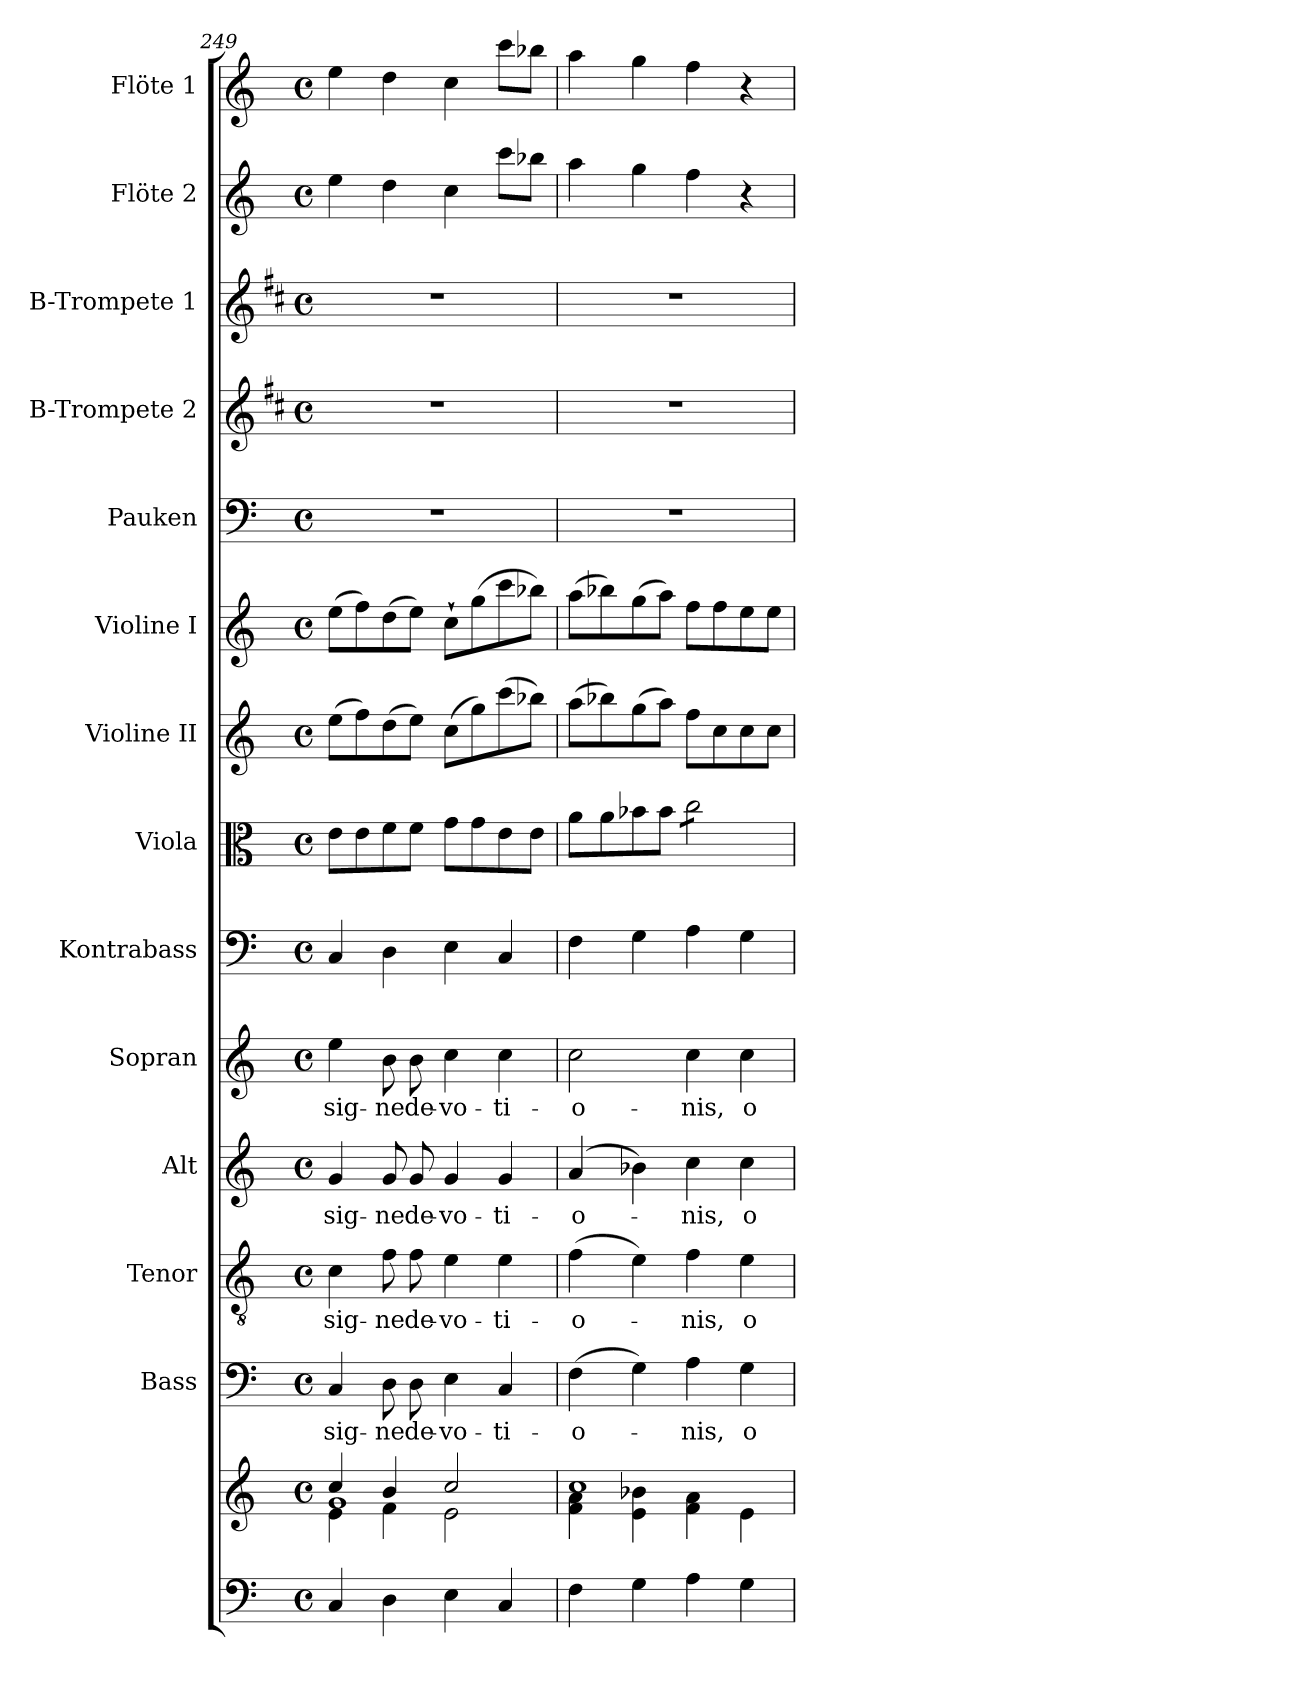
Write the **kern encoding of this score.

**kern	**kern	**kern	**text	**kern	**text	**kern	**text	**kern	**text	**kern	**kern	**kern	**kern	**kern	**kern	**kern	**kern	**kern
*part14	*part14	*part13	*part13	*part12	*part12	*part11	*part11	*part10	*part10	*part9	*part8	*part7	*part6	*part5	*part4	*part3	*part2	*part1
*staff15	*staff14	*staff13	*staff13	*staff12	*staff12	*staff11	*staff11	*staff10	*staff10	*staff9	*staff8	*staff7	*staff6	*staff5	*staff4	*staff3	*staff2	*staff1
*	*	*I"Bass	*	*I"Tenor	*	*I"Alt	*	*I"Sopran	*	*I"Kontrabass	*I"Viola	*I"Violine II	*I"Violine I	*I"Pauken	*I"B-Trompete 2	*I"B-Trompete 1	*I"Flöte 2	*I"Flöte 1
*	*	*I'B.	*	*I'T.	*	*I'A.	*	*I'S.	*	*I'Kb.	*I'Vla.	*I'Vl. II	*I'Vl. I	*I'Pk.	*I'B Trp. 2	*I'B Trp. 1	*I'Fl. 2	*I'Fl. 1
!!LO:PB:g=z
*clefF4	*clefG2	*clefF4	*	*clefGv2	*	*clefG2	*	*clefG2	*	*clefF4	*clefC3	*clefG2	*clefG2	*clefF4	*clefG2	*clefG2	*clefG2	*clefG2
*	*	*	*	*	*	*	*	*	*	*ITrd7c12	*	*	*	*	*ITrd1c2	*ITrd1c2	*	*
*k[]	*k[]	*k[]	*	*k[]	*	*k[]	*	*k[]	*	*k[]	*k[]	*k[]	*k[]	*k[]	*k[]	*k[]	*k[]	*k[]
*C:	*C:	*C:	*	*C:	*	*C:	*	*C:	*	*C:	*C:	*C:	*C:	*C:	*C:	*C:	*C:	*C:
*M4/4	*M4/4	*M4/4	*	*M4/4	*	*M4/4	*	*M4/4	*	*M4/4	*M4/4	*M4/4	*M4/4	*M4/4	*M4/4	*M4/4	*M4/4	*M4/4
*met(c)	*met(c)	*met(c)	*	*met(c)	*	*met(c)	*	*met(c)	*	*met(c)	*met(c)	*met(c)	*met(c)	*met(c)	*met(c)	*met(c)	*met(c)	*met(c)
=249	=249	=249	=249	=249	=249	=249	=249	=249	=249	=249	=249	=249	=249	=249	=249	=249	=249	=249
*	*^	*	*	*	*	*	*	*	*	*	*	*	*	*	*	*	*	*
*	*	*^	*	*	*	*	*	*	*	*	*	*	*	*	*	*	*	*	*
!	!	!	!	!	!LO:LY:b	!	!LO:LY:b	!	!LO:LY:b	!	!LO:LY:b	!	!	!	!	!	!	!	!	!
4C/	4cc/	4e\	1g	4C/	-sig-	4c\	-sig-	4g/	-sig-	4ee\	-sig-	4CC/	8e\L	(>8ee\L	(>8ee\L	1r	1r	1r	4ee\	4ee\
.	.	.	.	.	.	.	.	.	.	.	.	.	8e\	8ff\)	8ff\)	.	.	.	.	.
!	!	!	!	!	!LO:LY:b	!	!LO:LY:b	!	!LO:LY:b	!	!LO:LY:b	!	!	!	!	!	!	!	!	!
4D\	4b/	4f\	.	8D\	-ne	8f\	-ne	8g/	-ne	8b\	-ne	4DD\	8f\	(>8dd\	(>8dd\	.	.	.	4dd\	4dd\
!	!	!	!	!	!LO:LY:b	!	!LO:LY:b	!	!LO:LY:b	!	!LO:LY:b	!	!	!	!	!	!	!	!	!
.	.	.	.	8D\	de-	8f\	de-	8g/	de-	8b\	de-	.	8f\J	8ee\J)	8ee\J)	.	.	.	.	.
!	!	!	!	!	!LO:LY:b	!	!LO:LY:b	!	!LO:LY:b	!	!LO:LY:b	!	!	!	!	!	!	!	!	!
4E\	2cc/	2e\	.	4E\	-vo-	4e\	-vo-	4g/	-vo-	4cc\	-vo-	4EE\	8g\L	(>8cc\L	8cc`>\L	.	.	.	4cc\	4cc\
.	.	.	.	.	.	.	.	.	.	.	.	.	8g\	8gg\)	(>8gg\	.	.	.	.	.
!	!	!	!	!	!LO:LY:b	!	!LO:LY:b	!	!LO:LY:b	!	!LO:LY:b	!	!	!	!	!	!	!	!	!
4C/	.	.	.	4C/	-ti-	4e\	-ti-	4g/	-ti-	4cc\	-ti-	4CC/	8e\	(>8ccc\	8ccc\	.	.	.	8ccc\L	8ccc\L
.	.	.	.	.	.	.	.	.	.	.	.	.	8e\J	8bb-X\J)	8bb-X\J)	.	.	.	8bb-X\J	8bb-X\J
*	*	*v	*v	*	*	*	*	*	*	*	*	*	*	*	*	*	*	*	*	*
=250	=250	=250	=250	=250	=250	=250	=250	=250	=250	=250	=250	=250	=250	=250	=250	=250	=250	=250	=250
!	!	!	!	!LO:LY:b	!	!LO:LY:b	!	!LO:LY:b	!	!LO:LY:b	!	!	!	!	!	!	!	!	!
4F\	1cc	4f\ 4a\	(>4F\	-o-	(>4f\	-o-	(4a/	-o-	2cc\	-o-	4FF\	8a\L	(>8aa\L	(>8aa\L	1r	1r	1r	4aa\	4aa\
.	.	.	.	.	.	.	.	.	.	.	.	8a\	8bb-X\)	8bb-X\)	.	.	.	.	.
4G\	.	4e\ 4b-X\	4G\)	.	4e\)	.	4b-X\)	.	.	.	4GG\	8b-X\	(>8gg\	(>8gg\	.	.	.	4gg\	4gg\
.	.	.	.	.	.	.	.	.	.	.	.	8b-\J	8aa\J)	8aa\J)	.	.	.	.	.
!	!	!	!	!LO:LY:b	!	!LO:LY:b	!	!LO:LY:b	!	!LO:LY:b	!	!	!	!	!	!	!	!	!
*	*	*	*	*	*	*	*	*	*	*	*	*tremolo	*	*	*	*	*	*	*
4A\	.	4f\ 4a\	4A\	-nis,	4f\	-nis,	4cc\	-nis,	4cc\	-nis,	4AA\	8cc\L	8ff\L	8ff\L	.	.	.	4ff\	4ff\
.	.	.	.	.	.	.	.	.	.	.	.	8cc\	8cc\	8ff\	.	.	.	.	.
!	!	!	!	!LO:LY:b	!	!LO:LY:b	!	!LO:LY:b	!	!LO:LY:b	!	!	!	!	!	!	!	!	!
4G\	.	4e\	4G\	o-	4e\	o-	4cc\	o-	4cc\	o-	4GG\	8cc\	8cc\	8ee\	.	.	.	4r	4r
.	.	.	.	.	.	.	.	.	.	.	.	8cc\J	8cc\J	8ee\J	.	.	.	.	.
*	*	*	*	*	*	*	*	*	*	*	*	*Xtremolo	*	*	*	*	*	*	*
*	*v	*v	*	*	*	*	*	*	*	*	*	*	*	*	*	*	*	*	*
=	=	=	=	=	=	=	=	=	=	=	=	=	=	=	=	=	=	=
*-	*-	*-	*-	*-	*-	*-	*-	*-	*-	*-	*-	*-	*-	*-	*-	*-	*-	*-
